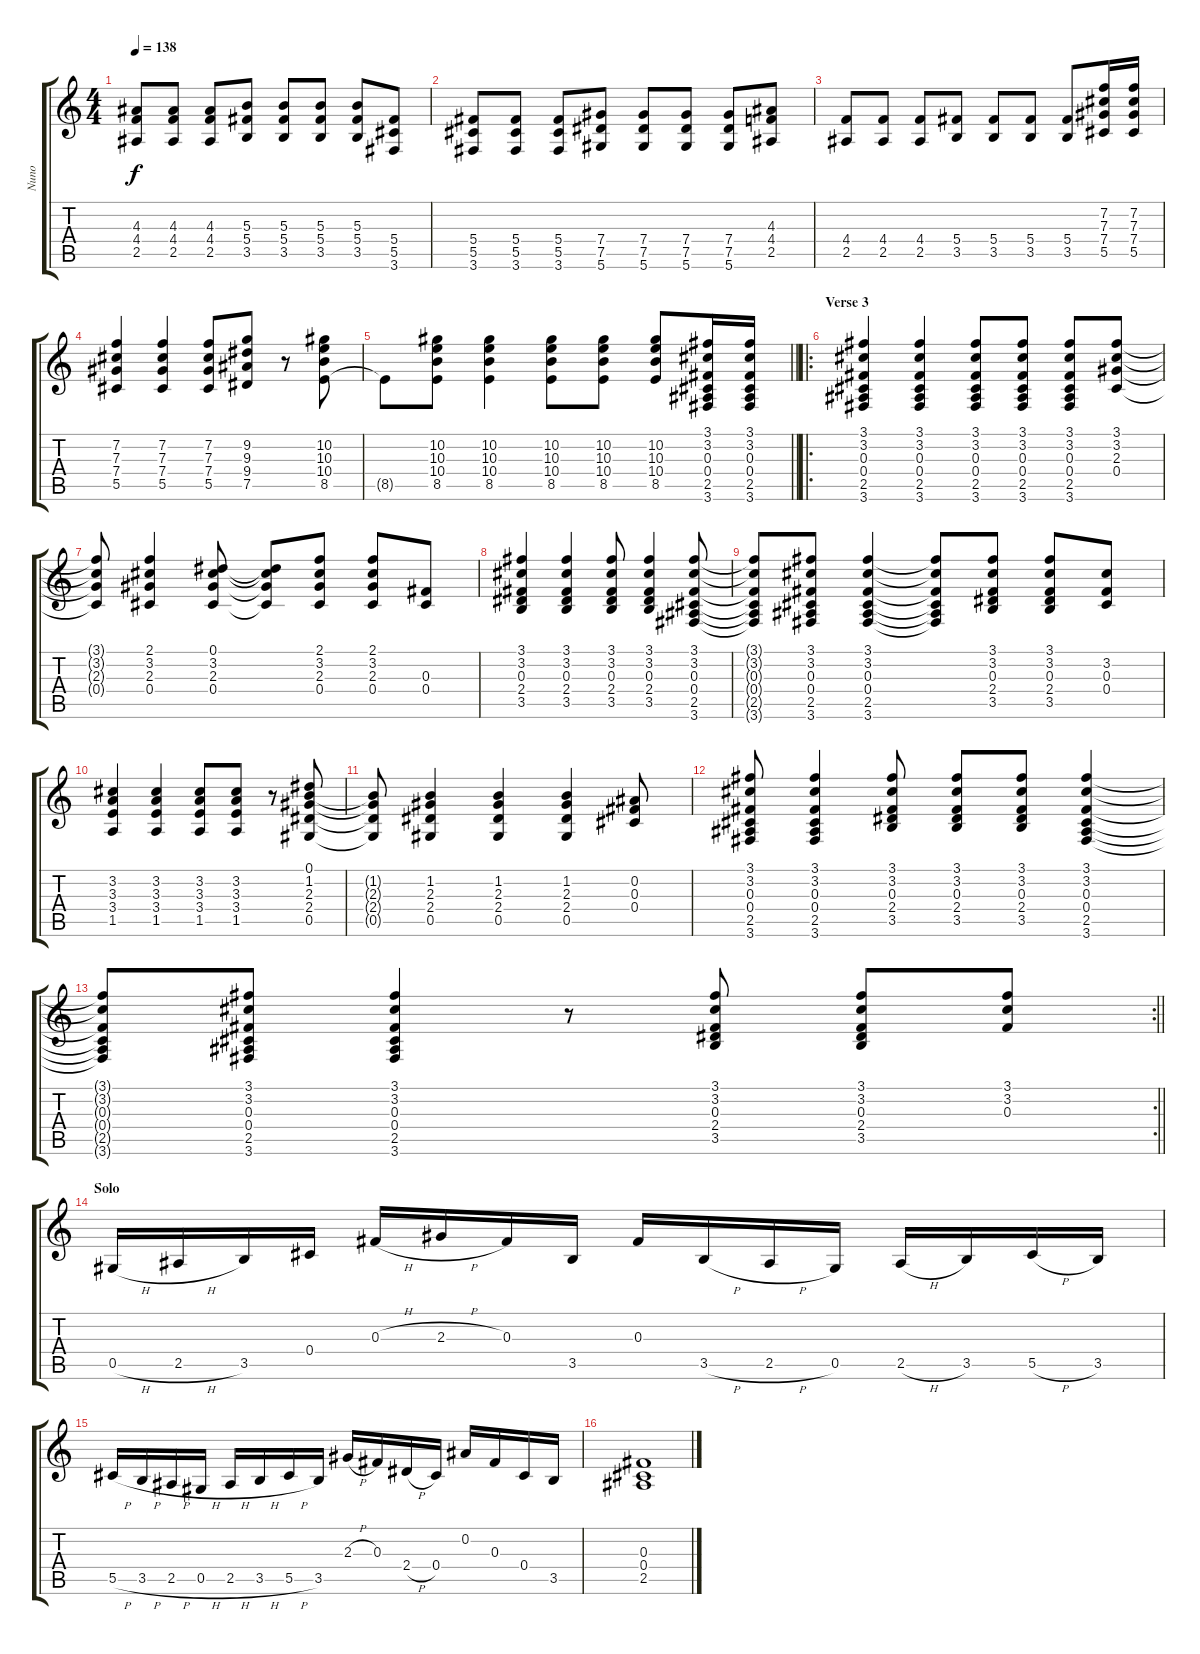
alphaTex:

\track ("Nuno" "Nuno") {instrument distortionguitar}
\staff {score tabs}
\tuning (Eb4 Bb3 Gb3 Db3 Ab2 Eb2) {hide}
\ts (4 4)
\tempo 138
\clef g2
\ks c
(4.3 4.4 2.5).8{dy f} (4.3 4.4 2.5).8 (4.3 4.4 2.5).8 (5.3 5.4 3.5).8 (5.3 5.4 3.5).8 (5.3 5.4 3.5).8 (5.3 5.4 3.5).8 (5.4 5.5 3.6).8 |
(5.4 5.5 3.6).8 (5.4 5.5 3.6).8 (5.4 5.5 3.6).8 (7.4 7.5 5.6).8 (7.4 7.5 5.6).8 (7.4 7.5 5.6).8 (7.4 7.5 5.6).8 (4.3 4.4 2.5).8 |
(4.4 2.5).8 (4.4 2.5).8 (4.4 2.5).8 (5.4 3.5).8 (5.4 3.5).8 (5.4 3.5).8 (5.4 3.5).8 (7.2 7.3 7.4 5.5).16 (7.2 7.3 7.4 5.5).16 |
(7.2 7.3 7.4 5.5).4 (7.2 7.3 7.4 5.5).4 (7.2 7.3 7.4 5.5).8 (9.2 9.3 9.4 7.5).8 r.8 (10.2 10.3 10.4 8.5).8 |
\barLineRight lightlight
8.5{t}.8 (10.2 10.3 10.4 8.5).8 (10.2 10.3 10.4 8.5).4 (10.2 10.3 10.4 8.5).8 (10.2 10.3 10.4 8.5).8 (10.2 10.3 10.4 8.5).8 (3.1 3.2 0.3 0.4 2.5 3.6).16 (3.1 3.2 0.3 0.4 2.5 3.6).16 |
\ro
\section ("" "Verse 3")
(3.1 3.2 0.3 0.4 2.5 3.6).4 (3.1 3.2 0.3 0.4 2.5 3.6).4 (3.1 3.2 0.3 0.4 2.5 3.6).8 (3.1 3.2 0.3 0.4 2.5 3.6).8 (3.1 3.2 0.3 0.4 2.5 3.6).8 (3.1 3.2 2.3 0.4).8 |
(3.1{t} 3.2{t} 2.3{t} 0.4{t}).8 (2.1 3.2 2.3 0.4).4 (0.1 3.2 2.3 0.4).8 (0.1{t} 3.2{t} 2.3{t} 0.4{t}).8 (2.1 3.2 2.3 0.4).8 (2.1 3.2 2.3 0.4).8 (0.3 0.4).8 |
(3.1 3.2 0.3 2.4 3.5).4 (3.1 3.2 0.3 2.4 3.5).4 (3.1 3.2 0.3 2.4 3.5).8 (3.1 3.2 0.3 2.4 3.5).4 (3.1 3.2 0.3 0.4 2.5 3.6).8 |
(3.1{t} 3.2{t} 0.3{t} 0.4{t} 2.5{t} 3.6{t}).8 (3.1 3.2 0.3 0.4 2.5 3.6).8 (3.1 3.2 0.3 0.4 2.5 3.6).4 (3.1{t} 3.2{t} 0.3{t} 0.4{t} 2.5{t} 3.6{t}).8 (3.1 3.2 0.3 2.4 3.5).8 (3.1 3.2 0.3 2.4 3.5).8 (3.2 0.3 0.4).8 |
(3.2 3.3 3.4 1.5).4 (3.2 3.3 3.4 1.5).4 (3.2 3.3 3.4 1.5).8 (3.2 3.3 3.4 1.5).8 r.8 (0.1 1.2 2.3 2.4 0.5).8 |
(1.2{t} 2.3{t} 2.4{t} 0.5{t}).8 (1.2 2.3 2.4 0.5).4 (1.2 2.3 2.4 0.5).4 (1.2 2.3 2.4 0.5).4 (0.2 0.3 0.4).8 |
(3.1 3.2 0.3 0.4 2.5 3.6).8 (3.1 3.2 0.3 0.4 2.5 3.6).4 (3.1 3.2 0.3 2.4 3.5).8 (3.1 3.2 0.3 2.4 3.5).8 (3.1 3.2 0.3 2.4 3.5).8 (3.1 3.2 0.3 0.4 2.5 3.6).4 |
\rc 2
\barLineRight lightlight
(3.1{t} 3.2{t} 0.3{t} 0.4{t} 2.5{t} 3.6{t}).8 (3.1 3.2 0.3 0.4 2.5 3.6).8 (3.1 3.2 0.3 0.4 2.5 3.6).4 r.8 (3.1 3.2 0.3 2.4 3.5).8 (3.1 3.2 0.3 2.4 3.5).8 (3.1 3.2 0.3).8 |
\section ("" "Solo")
0.5{h}.16 2.5{h}.16 3.5.16 0.4.16 0.3{h}.16 2.3{h}.16 0.3.16 3.5.16 0.3.16 3.5{h}.16 2.5{h}.16 0.5.16 2.5{h}.16 3.5.16 5.5{h}.16 3.5.16 |
5.5{h}.16 3.5{h}.16 2.5{h}.16 0.5{h}.16 2.5{h}.16 3.5{h}.16 5.5{h}.16 3.5.16 2.3{h}.16 0.3.16 2.4{h}.16 0.4.16 0.2.16 0.3.16 0.4.16 3.5.16 |
(0.3 0.4 2.5).1
